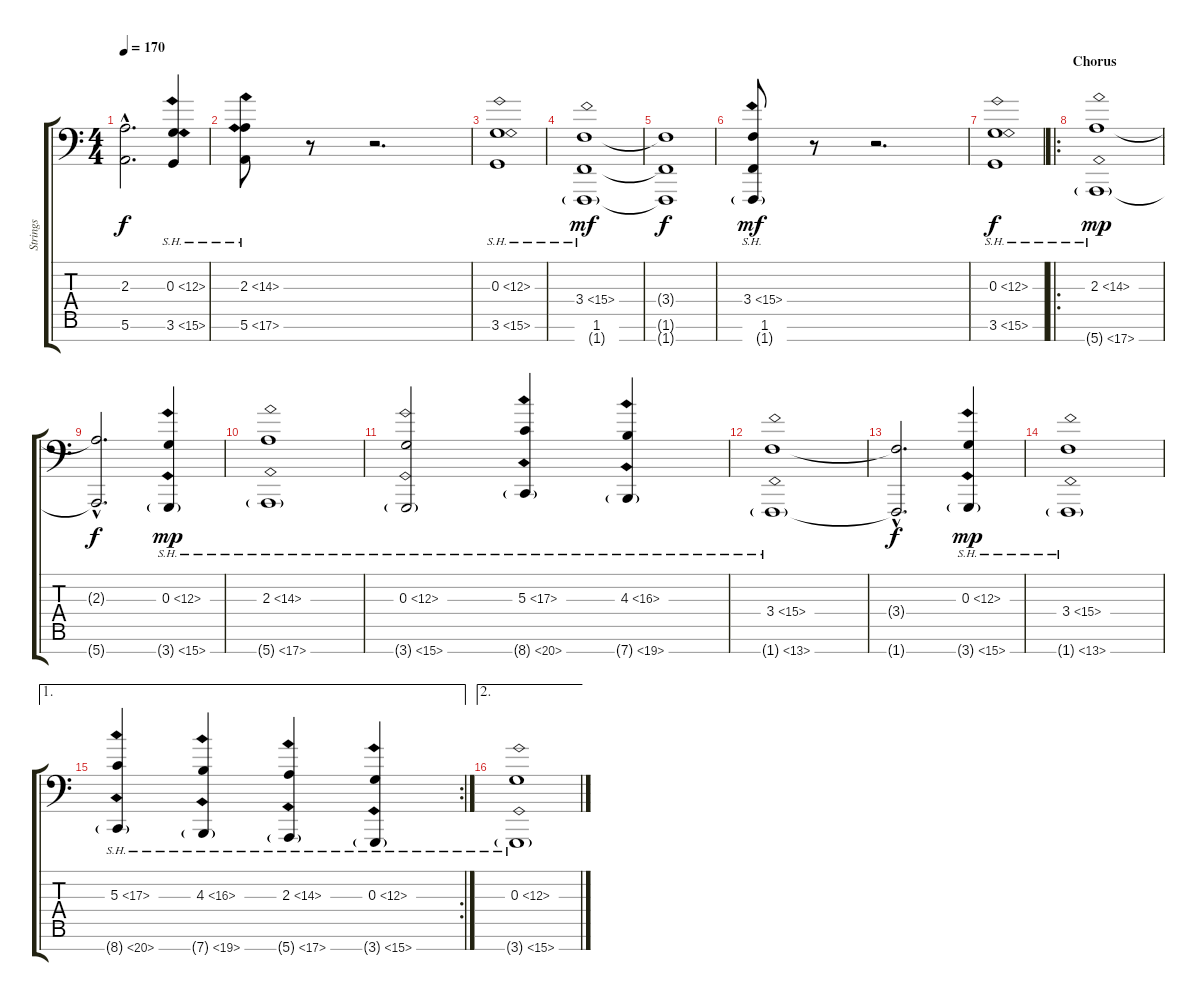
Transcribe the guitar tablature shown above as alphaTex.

\track ("Strings" "Strings") {instrument stringensemble1}
\staff {score tabs}
\tuning (E4 B3 G3 D3 A2 E2 E1) {hide}
\ts (4 4)
\tempo 170
\clef f4
\ks c
(2.3{hac t} 5.6{hac t}).2{d dy f} (0.3{sh 12} 3.6{sh 12}).4 |
(2.3{sh 12} 5.6{sh 12}).8 r.8 r.2{d} |
(0.3{sh 12} 3.6{sh 12}).1 |
(3.4{sh 12} 1.6 1.7{g}).1{dy mf} |
(3.4{t} 1.6{t} 1.7{t}).1{dy f} |
(3.4{sh 12} 1.6 1.7{g}).8{dy mf} r.8 r.2{d} |
(0.3{sh 12} 3.6{sh 12}).1{dy f} |
\ro
\section ("" "Chorus")
(2.3{sh 12} 5.7{sh 12 g}).1{dy mp} |
(2.3{hac t} 5.7{hac t}).2{d dy f} (0.3{sh 12} 3.7{sh 12 g}).4{dy mp} |
(2.3{sh 12} 5.7{sh 12 g}).1 |
(0.3{sh 12} 3.7{sh 12 g}).2 (5.3{sh 12} 8.7{sh 12 g}).4 (4.3{sh 12} 7.7{sh 12 g}).4 |
(3.4{sh 12} 1.7{sh 12 g}).1 |
(3.4{hac t} 1.7{hac t}).2{d dy f} (0.3{sh 12} 3.7{sh 12 g}).4{dy mp} |
(3.4{sh 12} 1.7{sh 12 g}).1 |
\ae 1
\rc 2
(5.3{sh 12} 8.7{sh 12 g}).4 (4.3{sh 12} 7.7{sh 12 g}).4 (2.3{sh 12} 5.7{sh 12 g}).4 (0.3{sh 12} 3.7{sh 12 g}).4 |
\ae 2
(0.3{sh 12} 3.7{sh 12 g}).1
